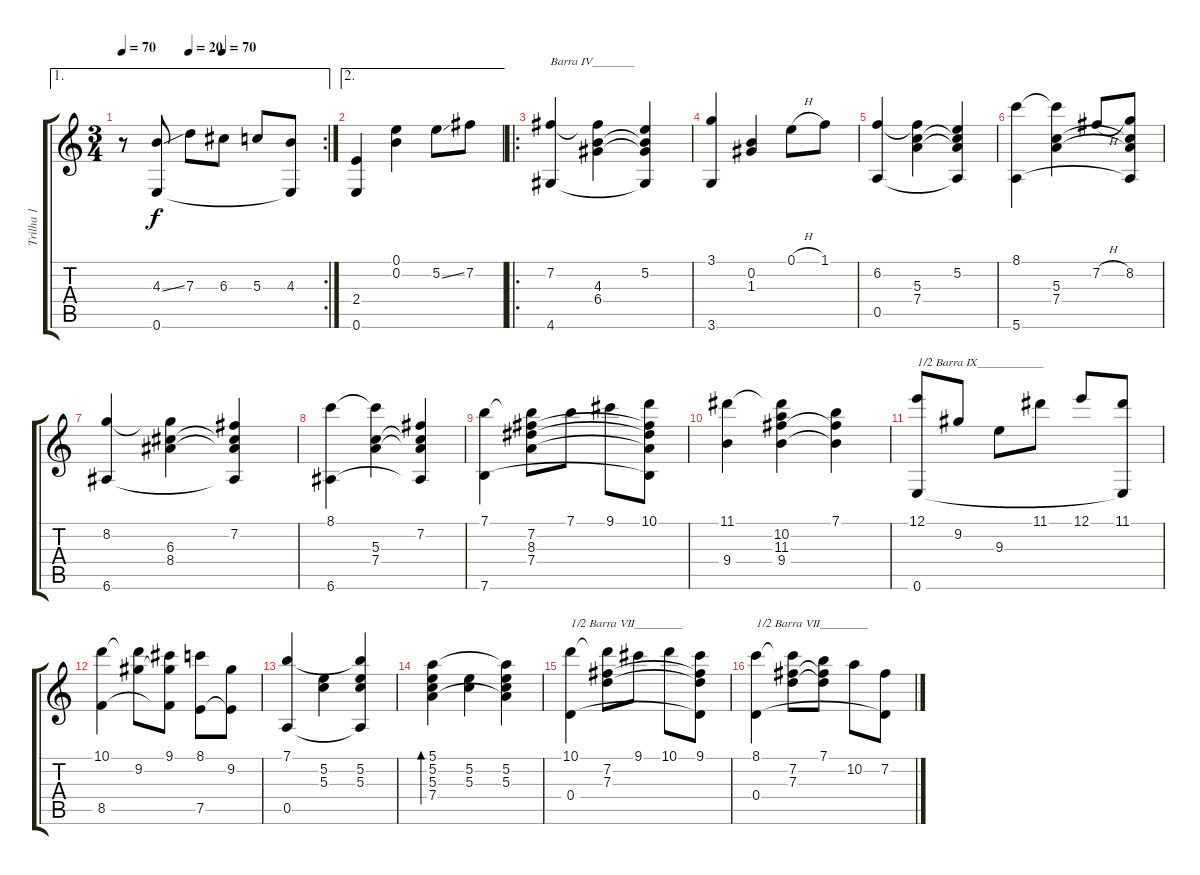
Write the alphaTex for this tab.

\track ("Trilha 1" "Trilha 1") {instrument acousticguitarnylon}
\staff {score tabs}
\tuning (E4 B3 G3 D3 A2 E2) {hide}
\ae 1
\rc 2
\ts (3 4)
\tempo 70
\tempo (20 0.3333333333333333)
\tempo (70 0.5)
\clef g2
\ks c
r.8{dy f} (4.3{ss} 0.6).8 7.3.8 6.3.8 5.3.8 (4.3 0.6{t}).8 |
\ae 2
(2.4 0.6).4 (0.1 0.2).4 5.2{ss}.8 7.2.8 |
\ro
(7.2 4.6).4{txt "Barra IV_______"} (7.2{t} 4.3 6.4).4 (5.2 4.3{t} 6.4{t} 4.6{t}).4 |
(3.1 3.6).4 (0.2 1.3).4 0.1{h}.8 1.1.8 |
(6.2 0.5).4 (6.2{t} 5.3 7.4).4 (5.2 5.3{t} 7.4{t} 0.5{t}).4 |
(8.1 5.6).4 (8.1{t} 5.3 7.4).4 7.2{h}.8 (8.2 5.3{t} 7.4{t} 5.6{t}).8 |
(8.2 6.6).4 (8.2{t} 6.3 8.4).4 (7.2 6.3{t} 8.4{t} 6.6{t}).4 |
(8.1 6.6).4 (8.1{t} 5.3 7.4).4 (7.2 5.3{t} 7.4{t} 6.6{t}).4 |
(7.1 7.6).4 (7.1{t} 7.2 8.3 7.4).8 7.1.8 9.1.8 (10.1 7.2{t} 8.3{t} 7.4{t} 7.6{t}).8 |
(11.1 9.4).4 (11.1{t} 10.2 11.3 9.4).4 (7.1 11.3{t} 9.4{t}).4 |
(12.1 0.6).8{txt "1/2 Barra IX___________"} 9.2.8 9.3.8 11.1.8 12.1.8 (11.1 0.6{t}).8 |
(10.1 8.5).4 (10.1{t} 9.2).8 (9.1 9.2{t} 8.5{t}).8 (8.1 7.5).8 (9.2 7.5{t}).8 |
(7.1 0.5).4 (5.2 5.3).4 (7.1{t} 5.2 5.3 0.5{t}).4 |
(5.1 5.2 5.3 7.4).4{bd 60} (5.2 5.3).4 (5.1{t} 5.2 5.3 7.4{t}).4 |
(10.1 0.4).4{txt "1/2 Barra VII________"} (10.1{t} 7.2 7.3).8 9.1.8 10.1.8 (9.1 7.2{t} 7.3{t} 0.4{t}).8 |
(8.1 0.4).4{txt "1/2 Barra VII________"} (8.1{t} 7.2 7.3).8 (7.1 7.2{t} 7.3{t}).8 10.2.8 (7.2 0.4{t}).8
